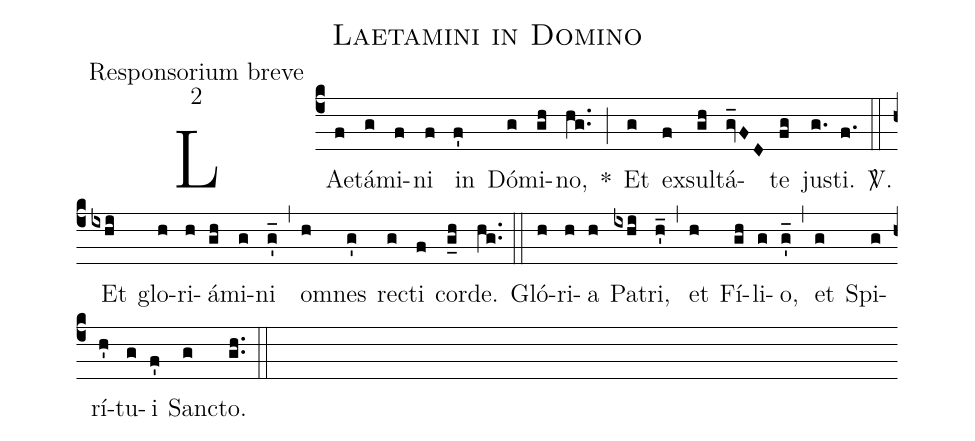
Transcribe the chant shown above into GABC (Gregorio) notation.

name:Laetamini in Domino;
office-part:Responsorium breve;
mode:2;
%%
(c4) LAe(f)tá(g)mi(f)ni(f) in(f') Dó(g)mi(gh)no,(hg..) *(;) Et(g) ex(f)sul(gh)tá(gv_FD)te(fg) ju(g.)sti.(f.) <sp>V/</sp>.(::) Et(ixhi) glo(h)ri(h)á(gh)mi(g)ni(g'_) (,) o(h)mnes(g') re(g)cti(f) cor(g_h)de.(hg..) (::) Gló(h)ri(h)a(h) Pa(ixhi)tri,(h'_) (,) et(h) Fí(gh)li(g)o,(g'_) (,) et(g) Spi(g)rí(h')tu(g)i(f') San(g)cto.(gh..) (::)
